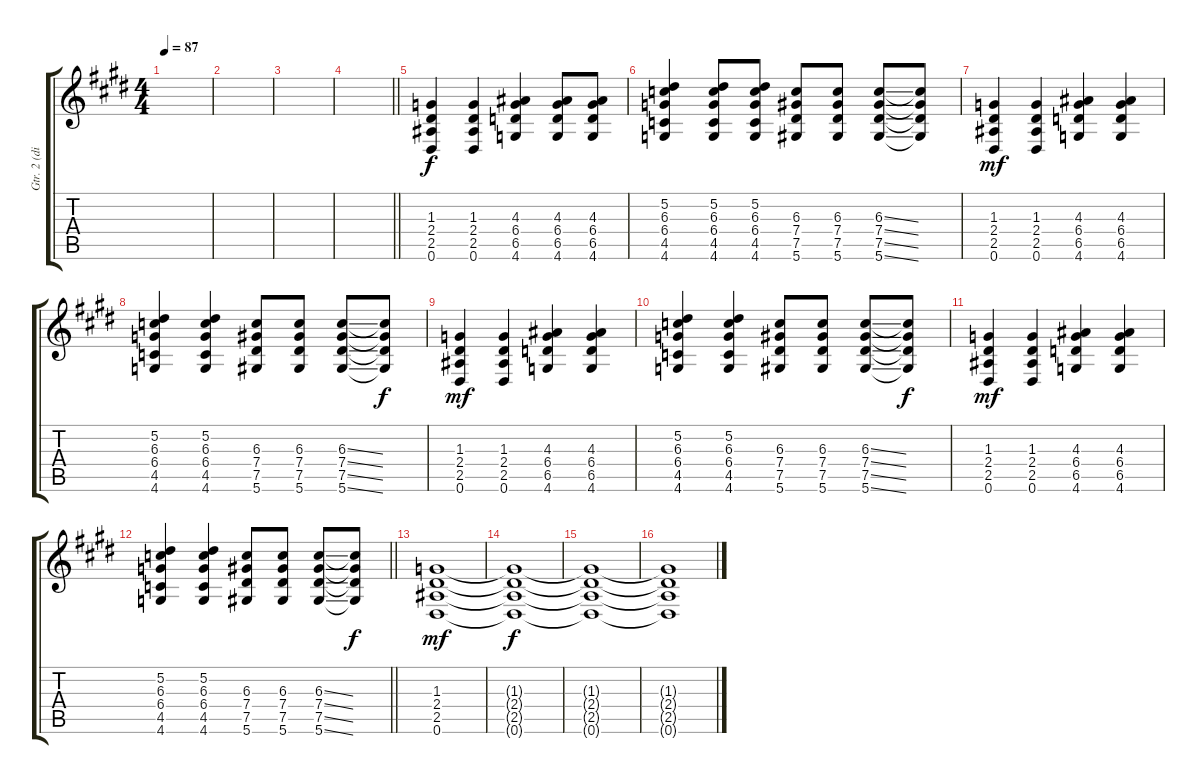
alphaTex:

\track ("Gtr. 2 (dist.)" "Gtr. 2 (di") {instrument overdrivenguitar}
\staff {score tabs}
\tuning (Eb4 Bb3 Gb3 Db3 Ab2 Eb2) {hide}
\ts (4 4)
\tempo 87
\clef g2
\ks e
|
|
|
\barLineRight lightlight
|
(1.3 2.4 2.5 0.6).4 (1.3 2.4 2.5 0.6).4 (4.3 6.4 6.5 4.6).4 (4.3 6.4 6.5 4.6).8 (4.3 6.4 6.5 4.6).8 |
(5.2 6.3 6.4 4.5 4.6).4 (5.2 6.3 6.4 4.5 4.6).8 (5.2 6.3 6.4 4.5 4.6).8 (6.3 7.4 7.5 5.6).8 (6.3 7.4 7.5 5.6).8 (6.3{ss} 7.4{ss} 7.5{ss} 5.6{ss}).8 (6.3{t} 7.4{t} 7.5{t} 5.6{t}).8{dy f} |
(1.3 2.4 2.5 0.6).4{dy mf} (1.3 2.4 2.5 0.6).4 (4.3 6.4 6.5 4.6).4 (4.3 6.4 6.5 4.6).4 |
(5.2 6.3 6.4 4.5 4.6).4 (5.2 6.3 6.4 4.5 4.6).4 (6.3 7.4 7.5 5.6).8 (6.3 7.4 7.5 5.6).8 (6.3{ss} 7.4{ss} 7.5{ss} 5.6{ss}).8 (6.3{t} 7.4{t} 7.5{t} 5.6{t}).8{dy f} |
(1.3 2.4 2.5 0.6).4{dy mf} (1.3 2.4 2.5 0.6).4 (4.3 6.4 6.5 4.6).4 (4.3 6.4 6.5 4.6).4 |
(5.2 6.3 6.4 4.5 4.6).4 (5.2 6.3 6.4 4.5 4.6).4 (6.3 7.4 7.5 5.6).8 (6.3 7.4 7.5 5.6).8 (6.3{ss} 7.4{ss} 7.5{ss} 5.6{ss}).8 (6.3{t} 7.4{t} 7.5{t} 5.6{t}).8{dy f} |
(1.3 2.4 2.5 0.6).4{dy mf} (1.3 2.4 2.5 0.6).4 (4.3 6.4 6.5 4.6).4 (4.3 6.4 6.5 4.6).4 |
\barLineRight lightlight
(5.2 6.3 6.4 4.5 4.6).4 (5.2 6.3 6.4 4.5 4.6).4 (6.3 7.4 7.5 5.6).8 (6.3 7.4 7.5 5.6).8 (6.3{ss} 7.4{ss} 7.5{ss} 5.6{ss}).8 (6.3{t} 7.4{t} 7.5{t} 5.6{t}).8{dy f} |
(1.3 2.4 2.5 0.6).1{dy mf} |
(1.3{t} 2.4{t} 2.5{t} 0.6{t}).1{dy f} |
(1.3{t} 2.4{t} 2.5{t} 0.6{t}).1 |
(1.3{t} 2.4{t} 2.5{t} 0.6{t}).1
